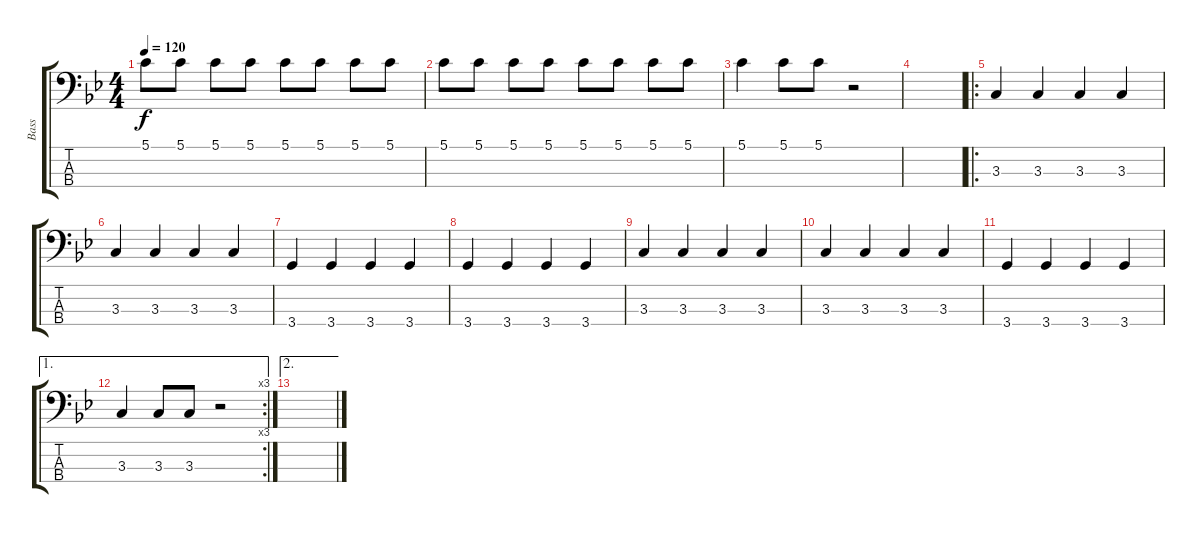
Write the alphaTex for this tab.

\track ("Bass" "Bass") {instrument electricbassfinger}
\staff {score tabs}
\tuning (G2 D2 A1 E1) {hide}
\ts (4 4)
\tempo 120
\clef f4
\ks bb
5.1.8{dy f} 5.1.8 5.1.8 5.1.8 5.1.8 5.1.8 5.1.8 5.1.8 |
5.1.8 5.1.8 5.1.8 5.1.8 5.1.8 5.1.8 5.1.8 5.1.8 |
5.1.4 5.1.8 5.1.8 r.2 |
|
\ro
3.3.4 3.3.4 3.3.4 3.3.4 |
3.3.4 3.3.4 3.3.4 3.3.4 |
3.4.4 3.4.4 3.4.4 3.4.4 |
3.4.4 3.4.4 3.4.4 3.4.4 |
3.3.4 3.3.4 3.3.4 3.3.4 |
3.3.4 3.3.4 3.3.4 3.3.4 |
3.4.4 3.4.4 3.4.4 3.4.4 |
\ae 1
\rc 3
3.3.4 3.3.8 3.3.8 r.2 |
\ae 2
